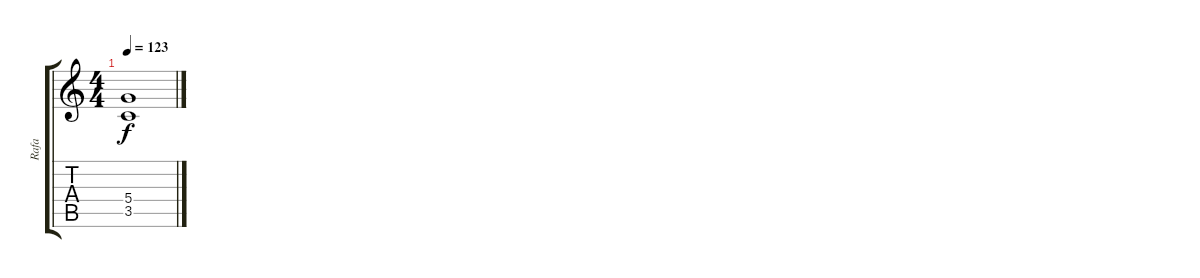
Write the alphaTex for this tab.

\track ("Rafa" "Rafa") {instrument distortionguitar}
\staff {score tabs}
\tuning (E4 B3 G3 D3 A2 E2) {hide}
\ts (4 4)
\tempo 123
\clef g2
\ks c
(5.4{t} 3.5{t}).1{dy f}
